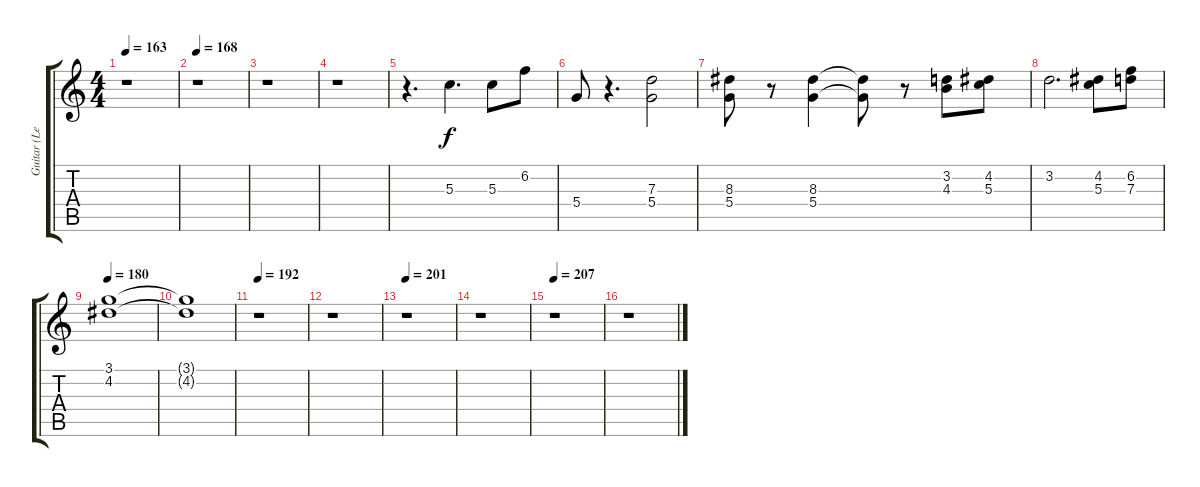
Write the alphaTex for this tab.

\track ("Guitar (Left)" "Guitar (Le") {instrument distortionguitar}
\staff {score tabs}
\tuning (E4 B3 G3 D3 A2 E2) {hide}
\ts (4 4)
\tempo 163
\clef g2
\ks c
r.1{dy f} |
\tempo 168
r.1 |
r.1 |
r.1 |
r.4{d} 5.3.4{d} 5.3.8 6.2.8 |
5.4.8 r.4{d} (7.3 5.4).2 |
(8.3 5.4).8 r.8 (8.3 5.4).4 (8.3{t} 5.4{t}).8 r.8 (3.2 4.3).8 (4.2 5.3).8 |
3.2.2{d} (4.2 5.3).8 (6.2 7.3).8 |
\tempo 180
(3.1 4.2).1 |
(3.1{t} 4.2{t}).1 |
\tempo 192
r.1 |
r.1 |
\tempo 201
r.1 |
r.1 |
\tempo 207
r.1 |
r.1
